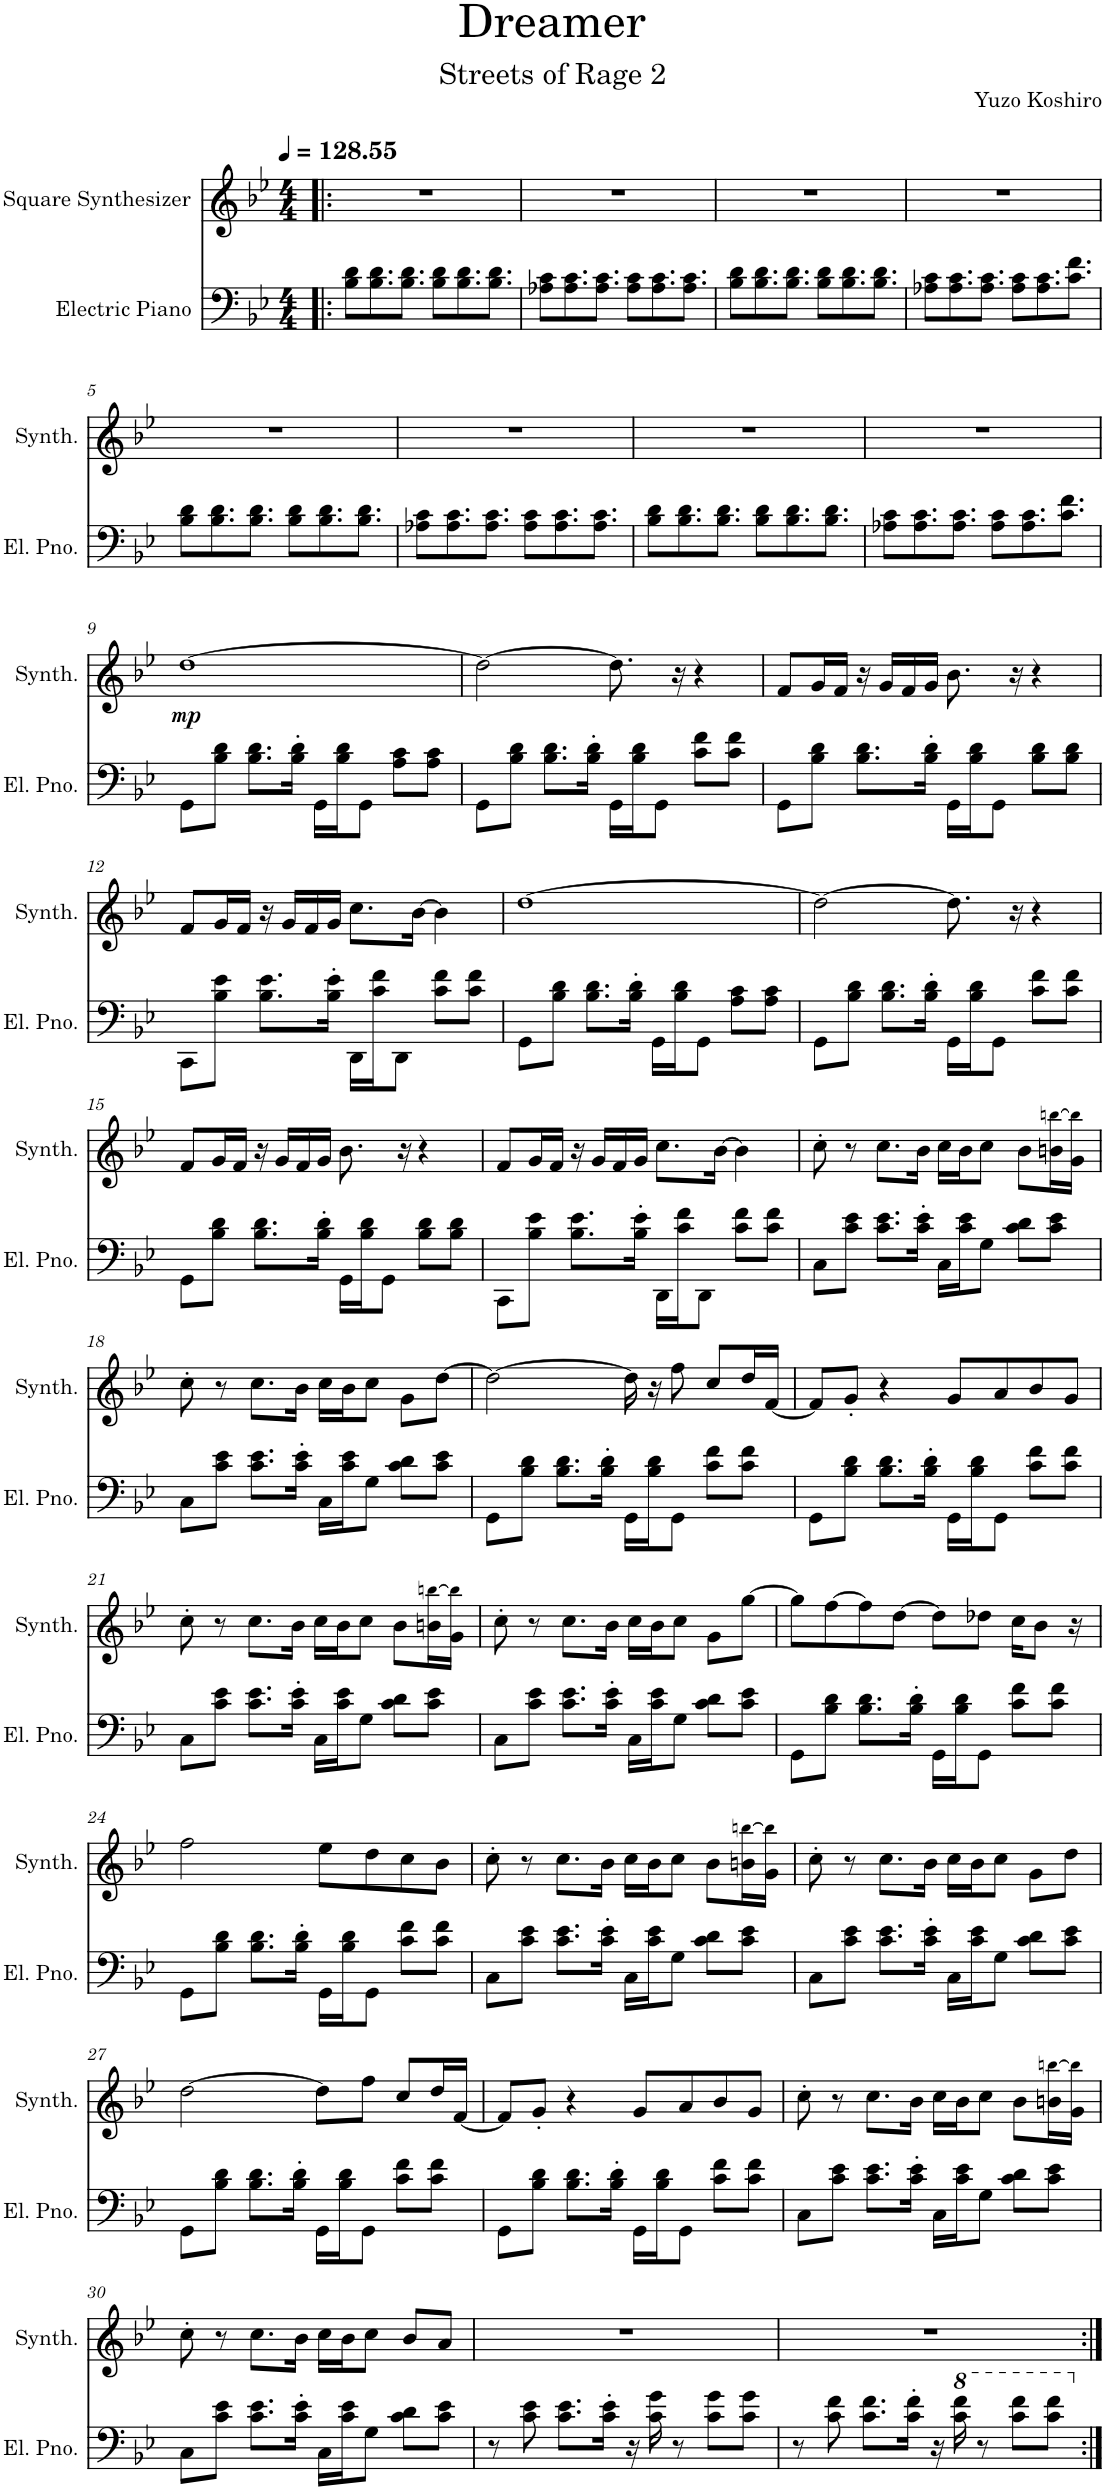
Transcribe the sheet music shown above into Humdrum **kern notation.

**kern	**kern	**kern	**dynam
*part2	*part1	*part1	*part1
*staff3	*staff2	*staff1	*staff1/2
*I"Electric Piano	*I"Square Synthesizer	*	*
*I'El. Pno.	*I'Synth.	*	*
*	*stria5	*	*
*clefF4	*clefF4	*clefG2	*
*k[b-e-]	*k[b-e-]	*k[b-e-]	*
*M4/4	*M4/4	*M4/4	*
*MM129	*MM129	*MM129	*
=1!|:	=1!|:	=1!|:	=1!|:
8B-\ 8d\L	1r	1r	.
8.B-\ 8.d\	.	.	.
8.B-\ 8.d\J	.	.	.
8B-\ 8d\L	.	.	.
8.B-\ 8.d\	.	.	.
8.B-\ 8.d\J	.	.	.
=2	=2	=2	=2
8A-X\ 8c\L	1r	1r	.
8.A-\ 8.c\	.	.	.
8.A-\ 8.c\J	.	.	.
8A-\ 8c\L	.	.	.
8.A-\ 8.c\	.	.	.
8.A-\ 8.c\J	.	.	.
=3	=3	=3	=3
8B-\ 8d\L	1r	1r	.
8.B-\ 8.d\	.	.	.
8.B-\ 8.d\J	.	.	.
8B-\ 8d\L	.	.	.
8.B-\ 8.d\	.	.	.
8.B-\ 8.d\J	.	.	.
=4	=4	=4	=4
8A-X\ 8c\L	1r	1r	.
8.A-\ 8.c\	.	.	.
8.A-\ 8.c\J	.	.	.
8A-\ 8c\L	.	.	.
8.A-\ 8.c\	.	.	.
8.c\ 8.f\J	.	.	.
!!LO:LB:g=z
=5	=5	=5	=5
8B-\ 8d\L	1r	1r	.
8.B-\ 8.d\	.	.	.
8.B-\ 8.d\J	.	.	.
8B-\ 8d\L	.	.	.
8.B-\ 8.d\	.	.	.
8.B-\ 8.d\J	.	.	.
=6	=6	=6	=6
8A-X\ 8c\L	1r	1r	.
8.A-\ 8.c\	.	.	.
8.A-\ 8.c\J	.	.	.
8A-\ 8c\L	.	.	.
8.A-\ 8.c\	.	.	.
8.A-\ 8.c\J	.	.	.
=7	=7	=7	=7
8B-\ 8d\L	1r	1r	.
8.B-\ 8.d\	.	.	.
8.B-\ 8.d\J	.	.	.
8B-\ 8d\L	.	.	.
8.B-\ 8.d\	.	.	.
8.B-\ 8.d\J	.	.	.
=8	=8	=8	=8
8A-X\ 8c\L	1r	1r	.
8.A-\ 8.c\	.	.	.
8.A-\ 8.c\J	.	.	.
8A-\ 8c\L	.	.	.
8.A-\ 8.c\	.	.	.
8.c\ 8.f\J	.	.	.
!!LO:LB:g=z
=9	=9	=9	=9
!	!	!	!LO:DY:b=2
!	!	!	!LO:DY:n=1:b
8GG\L	8r	[1dd	pp mp
8B-\ 8d\J	8G	.	.
8.B-\ 8.d\L	8.G\L	.	.
16B-\' 16d\'Jk	16G'\Jk	.	.
16GG\LL	16r	.	.
16B-\ 16d\J	16G	.	.
8GG\J	8r	.	.
8A\ 8c\L	8F\L	.	.
8A\ 8c\J	8F\J	.	.
=10	=10	=10	=10
8GG\L	8r	2dd\_	.
8B-\ 8d\J	8G	.	.
8.B-\ 8.d\L	8.G\L	.	.
16B-\' 16d\'Jk	16G'\Jk	.	.
16GG\LL	16r	8.dd\]	.
16B-\ 16d\J	16G	.	.
8GG\J	8r	.	.
.	.	16r	.
8c\ 8f\L	8A\L	4r	.
8c\ 8f\J	8A\J	.	.
=11	=11	=11	=11
8GG\L	1r	8f/L	.
8B-\ 8d\J	.	16g/L	.
.	.	16f/JJ	.
8.B-\ 8.d\L	.	16r	.
.	.	16g/LL	.
.	.	16f/	.
16B-\' 16d\'Jk	.	16g/JJ	.
16GG\LL	.	8.b-\	.
16B-\ 16d\J	.	.	.
8GG\J	.	.	.
.	.	16r	.
8B-\ 8d\L	.	4r	.
8B-\ 8d\J	.	.	.
!!LO:LB:g=z
=12	=12	=12	=12
8CC\L	1r	8f/L	.
8B-\ 8e-\J	.	16g/L	.
.	.	16f/JJ	.
8.B-\ 8.e-\L	.	16r	.
.	.	16g/LL	.
.	.	16f/	.
16B-\' 16e-\'Jk	.	16g/JJ	.
16DD\LL	.	8.cc\L	.
16c\ 16f\J	.	.	.
8DD\J	.	.	.
.	.	[16b-\Jk	.
8c\ 8f\L	.	4b-\]	.
8c\ 8f\J	.	.	.
=13	=13	=13	=13
8GG\L	1r	[1dd	.
8B-\ 8d\J	.	.	.
8.B-\ 8.d\L	.	.	.
16B-\' 16d\'Jk	.	.	.
16GG\LL	.	.	.
16B-\ 16d\J	.	.	.
8GG\J	.	.	.
8A\ 8c\L	.	.	.
8A\ 8c\J	.	.	.
=14	=14	=14	=14
8GG\L	1r	2dd\_	.
8B-\ 8d\J	.	.	.
8.B-\ 8.d\L	.	.	.
16B-\' 16d\'Jk	.	.	.
16GG\LL	.	8.dd\]	.
16B-\ 16d\J	.	.	.
8GG\J	.	.	.
.	.	16r	.
8c\ 8f\L	.	4r	.
8c\ 8f\J	.	.	.
!!LO:LB:g=z
=15	=15	=15	=15
8GG\L	1r	8f/L	.
8B-\ 8d\J	.	16g/L	.
.	.	16f/JJ	.
8.B-\ 8.d\L	.	16r	.
.	.	16g/LL	.
.	.	16f/	.
16B-\' 16d\'Jk	.	16g/JJ	.
16GG\LL	.	8.b-\	.
16B-\ 16d\J	.	.	.
8GG\J	.	.	.
.	.	16r	.
8B-\ 8d\L	.	4r	.
8B-\ 8d\J	.	.	.
=16	=16	=16	=16
8CC\L	1r	8f/L	.
8B-\ 8e-\J	.	16g/L	.
.	.	16f/JJ	.
8.B-\ 8.e-\L	.	16r	.
.	.	16g/LL	.
.	.	16f/	.
16B-\' 16e-\'Jk	.	16g/JJ	.
16DD\LL	.	8.cc\L	.
16c\ 16f\J	.	.	.
8DD\J	.	.	.
.	.	[16b-\Jk	.
8c\ 8f\L	.	4b-\]	.
8c\ 8f\J	.	.	.
=17	=17	=17	=17
8C\L	1r	8cc'\	.
8c\ 8e-\J	.	8r	.
8.c\ 8.e-\L	.	8.cc\L	.
16c\' 16e-\'Jk	.	16b-\Jk	.
16C\LL	.	16cc\LL	.
16c\ 16e-\J	.	16b-\J	.
8G\J	.	8cc\J	.
8c\ 8d\L	.	8b-\L	.
8c\ 8e-\J	.	16bn\ [16bbn!\L	.
.	.	16g\ 16bb!\]JJ	.
!!LO:LB:g=z
=18	=18	=18	=18
8C\L	1r	8cc'\	.
8c\ 8e-\J	.	8r	.
8.c\ 8.e-\L	.	8.cc\L	.
16c\' 16e-\'Jk	.	16b-\Jk	.
16C\LL	.	16cc\LL	.
16c\ 16e-\J	.	16b-\J	.
8G\J	.	8cc\J	.
8c\ 8d\L	.	8g\L	.
8c\ 8e-\J	.	[8dd\J	.
=19	=19	=19	=19
8GG\L	1r	2dd\_	.
8B-\ 8d\J	.	.	.
8.B-\ 8.d\L	.	.	.
16B-\' 16d\'Jk	.	.	.
16GG\LL	.	16dd\]	.
16B-\ 16d\J	.	16r	.
8GG\J	.	8ff\	.
8c\ 8f\L	.	8cc/L	.
8c\ 8f\J	.	16dd/L	.
.	.	[16f/JJ	.
=20	=20	=20	=20
8GG\L	1r	8f/L]	.
8B-\ 8d\J	.	8g'/J	.
8.B-\ 8.d\L	.	4r	.
16B-\' 16d\'Jk	.	.	.
16GG\LL	.	8g/L	.
16B-\ 16d\J	.	.	.
8GG\J	.	8a/	.
8c\ 8f\L	.	8b-/	.
8c\ 8f\J	.	8g/J	.
!!LO:LB:g=z
=21	=21	=21	=21
8C\L	1r	8cc'\	.
8c\ 8e-\J	.	8r	.
8.c\ 8.e-\L	.	8.cc\L	.
16c\' 16e-\'Jk	.	16b-\Jk	.
16C\LL	.	16cc\LL	.
16c\ 16e-\J	.	16b-\J	.
8G\J	.	8cc\J	.
8c\ 8d\L	.	8b-\L	.
8c\ 8e-\J	.	16bn\ [16bbn!\L	.
.	.	16g\ 16bb!\]JJ	.
=22	=22	=22	=22
8C\L	1r	8cc'\	.
8c\ 8e-\J	.	8r	.
8.c\ 8.e-\L	.	8.cc\L	.
16c\' 16e-\'Jk	.	16b-\Jk	.
16C\LL	.	16cc\LL	.
16c\ 16e-\J	.	16b-\J	.
8G\J	.	8cc\J	.
8c\ 8d\L	.	8g\L	.
8c\ 8e-\J	.	[8gg\J	.
=23	=23	=23	=23
8GG\L	1r	8gg\L]	.
8B-\ 8d\J	.	[8ff\	.
8.B-\ 8.d\L	.	8ff\]	.
.	.	[8dd\J	.
16B-\' 16d\'Jk	.	.	.
16GG\LL	.	8dd\L]	.
16B-\ 16d\J	.	.	.
8GG\J	.	8dd-X\J	.
8c\ 8f\L	.	16cc\KL	.
.	.	8b-\J	.
8c\ 8f\J	.	.	.
.	.	16r	.
!!LO:LB:g=z
=24	=24	=24	=24
8GG\L	1r	2ff\	.
8B-\ 8d\J	.	.	.
8.B-\ 8.d\L	.	.	.
16B-\' 16d\'Jk	.	.	.
16GG\LL	.	8ee-\L	.
16B-\ 16d\J	.	.	.
8GG\J	.	8dd\	.
8c\ 8f\L	.	8cc\	.
8c\ 8f\J	.	8b-\J	.
=25	=25	=25	=25
8C\L	1r	8cc'\	.
8c\ 8e-\J	.	8r	.
8.c\ 8.e-\L	.	8.cc\L	.
16c\' 16e-\'Jk	.	16b-\Jk	.
16C\LL	.	16cc\LL	.
16c\ 16e-\J	.	16b-\J	.
8G\J	.	8cc\J	.
8c\ 8d\L	.	8b-\L	.
8c\ 8e-\J	.	16bn\ [16bbn!\L	.
.	.	16g\ 16bb!\]JJ	.
=26	=26	=26	=26
8C\L	1r	8cc'\	.
8c\ 8e-\J	.	8r	.
8.c\ 8.e-\L	.	8.cc\L	.
16c\' 16e-\'Jk	.	16b-\Jk	.
16C\LL	.	16cc\LL	.
16c\ 16e-\J	.	16b-\J	.
8G\J	.	8cc\J	.
8c\ 8d\L	.	8g\L	.
8c\ 8e-\J	.	8dd\J	.
!!LO:LB:g=z
=27	=27	=27	=27
8GG\L	1r	[2dd\	.
8B-\ 8d\J	.	.	.
8.B-\ 8.d\L	.	.	.
16B-\' 16d\'Jk	.	.	.
16GG\LL	.	8dd\L]	.
16B-\ 16d\J	.	.	.
8GG\J	.	8ff\J	.
8c\ 8f\L	.	8cc/L	.
8c\ 8f\J	.	16dd/L	.
.	.	[16f/JJ	.
=28	=28	=28	=28
8GG\L	1r	8f/L]	.
8B-\ 8d\J	.	8g'/J	.
8.B-\ 8.d\L	.	4r	.
16B-\' 16d\'Jk	.	.	.
16GG\LL	.	8g/L	.
16B-\ 16d\J	.	.	.
8GG\J	.	8a/	.
8c\ 8f\L	.	8b-/	.
8c\ 8f\J	.	8g/J	.
=29	=29	=29	=29
8C\L	1r	8cc'\	.
8c\ 8e-\J	.	8r	.
8.c\ 8.e-\L	.	8.cc\L	.
16c\' 16e-\'Jk	.	16b-\Jk	.
16C\LL	.	16cc\LL	.
16c\ 16e-\J	.	16b-\J	.
8G\J	.	8cc\J	.
8c\ 8d\L	.	8b-\L	.
8c\ 8e-\J	.	16bn\ [16bbn!\L	.
.	.	16g\ 16bb!\]JJ	.
!!LO:LB:g=z
=30	=30	=30	=30
8C\L	1r	8cc'\	.
8c\ 8e-\J	.	8r	.
8.c\ 8.e-\L	.	8.cc\L	.
16c\' 16e-\'Jk	.	16b-\Jk	.
16C\LL	.	16cc\LL	.
16c\ 16e-\J	.	16b-\J	.
8G\J	.	8cc\J	.
8c\ 8d\L	.	8b-/L	.
8c\ 8e-\J	.	8a/J	.
=31	=31	=31	=31
8r	1r	1r	.
8c\ 8e-\	.	.	.
8.c\ 8.e-\L	.	.	.
16c\' 16e-\'Jk	.	.	.
16r	.	.	.
16c\ 16g\	.	.	.
8r	.	.	.
8c\ 8g\L	.	.	.
8c\ 8g\J	.	.	.
=32	=32	=32	=32
8r	1r	1r	.
8c\ 8f\	.	.	.
8.c\ 8.f\L	.	.	.
16c\' 16f\'Jk	.	.	.
16r	.	.	.
*8va	*	*	*
16cc\ 16ff\	.	.	.
8r	.	.	.
8cc\ 8ff\L	.	.	.
8cc\ 8ff\J	.	.	.
*X8va	*	*	*
=:|!	=:|!	=:|!	=:|!
*-	*-	*-	*-
